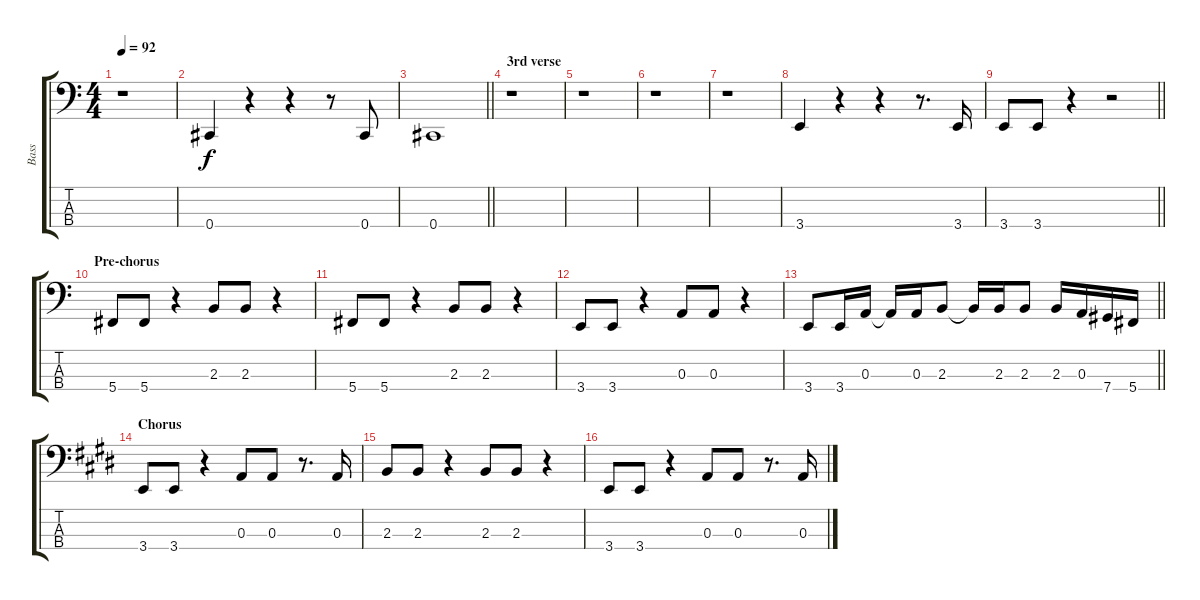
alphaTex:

\track ("Bass" "Bass") {instrument electricbassfinger}
\staff {score tabs}
\tuning (G2 D2 A1 Db1) {hide}
\ts (4 4)
\tempo 92
\clef f4
\ks c
r.1{dy f} |
0.4.4 r.4 r.4 r.8 0.4.8 |
\barLineRight lightlight
0.4.1 |
\section ("" "3rd verse")
r.1 |
r.1 |
r.1 |
r.1 |
3.4.4 r.4 r.4 r.8{d} 3.4.16 |
\barLineRight lightlight
3.4.8 3.4.8 r.4 r.2 |
\section ("" "Pre-chorus")
5.4.8 5.4.8 r.4 2.3.8 2.3.8 r.4 |
5.4.8 5.4.8 r.4 2.3.8 2.3.8 r.4 |
3.4.8 3.4.8 r.4 0.3.8 0.3.8 r.4 |
\barLineRight lightlight
3.4.8 3.4.16 0.3.16 0.3{t}.16 0.3.16 2.3.8 2.3{t}.16 2.3.16 2.3.8 2.3.16 0.3.16 7.4.16 5.4.16 |
\section ("" "Chorus")
\ks e
3.4.8 3.4.8 r.4 0.3.8 0.3.8 r.8{d} 0.3.16 |
2.3.8 2.3.8 r.4 2.3.8 2.3.8 r.4 |
3.4.8 3.4.8 r.4 0.3.8 0.3.8 r.8{d} 0.3.16
